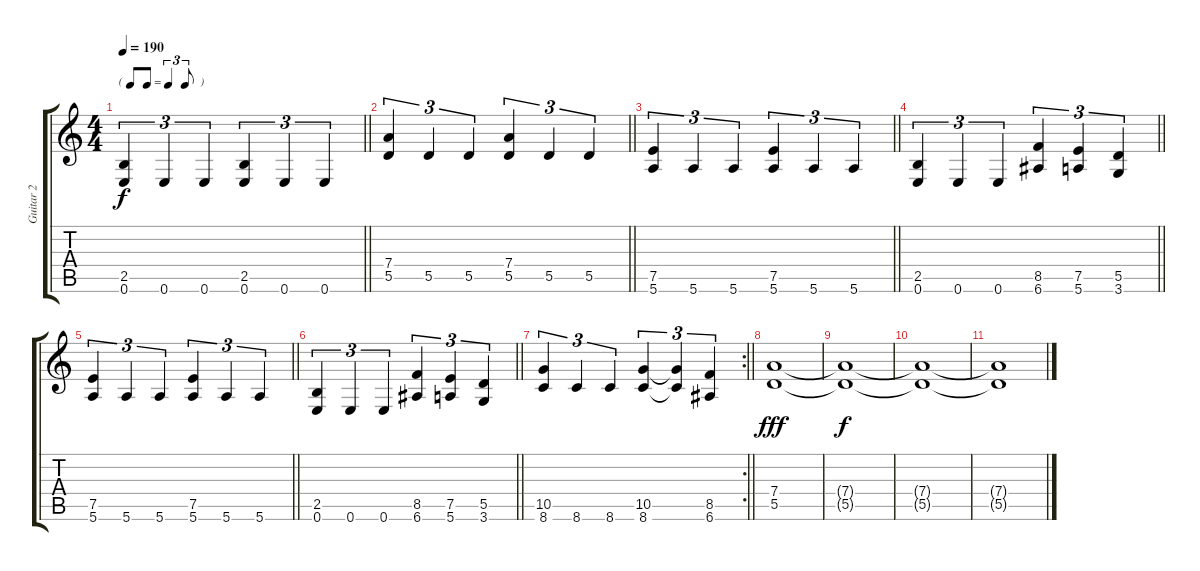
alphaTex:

\track ("Guitar 2" "Guitar 2") {instrument distortionguitar}
\staff {score tabs}
\tuning (E4 B3 G3 D3 A2 E2) {hide}
\ts (4 4)
\tf triplet8th
\tempo 190
\clef g2
\barLineRight lightlight
\ks c
(2.5 0.6).4{tu (3 2) dy f} 0.6.4{tu (3 2)} 0.6.4{tu (3 2)} (2.5 0.6).4{tu (3 2)} 0.6.4{tu (3 2)} 0.6.4{tu (3 2)} |
\barLineRight lightlight
(7.4 5.5).4{tu (3 2)} 5.5.4{tu (3 2)} 5.5.4{tu (3 2)} (7.4 5.5).4{tu (3 2)} 5.5.4{tu (3 2)} 5.5.4{tu (3 2)} |
\barLineRight lightlight
(7.5 5.6).4{tu (3 2)} 5.6.4{tu (3 2)} 5.6.4{tu (3 2)} (7.5 5.6).4{tu (3 2)} 5.6.4{tu (3 2)} 5.6.4{tu (3 2)} |
\barLineRight lightlight
(2.5 0.6).4{tu (3 2)} 0.6.4{tu (3 2)} 0.6.4{tu (3 2)} (8.5 6.6).4{tu (3 2)} (7.5 5.6).4{tu (3 2)} (5.5 3.6).4{tu (3 2)} |
\barLineRight lightlight
(7.5 5.6).4{tu (3 2)} 5.6.4{tu (3 2)} 5.6.4{tu (3 2)} (7.5 5.6).4{tu (3 2)} 5.6.4{tu (3 2)} 5.6.4{tu (3 2)} |
\barLineRight lightlight
(2.5 0.6).4{tu (3 2)} 0.6.4{tu (3 2)} 0.6.4{tu (3 2)} (8.5 6.6).4{tu (3 2)} (7.5 5.6).4{tu (3 2)} (5.5 3.6).4{tu (3 2)} |
\rc 2
\barLineRight lightlight
(10.5 8.6).4{tu (3 2)} 8.6.4{tu (3 2)} 8.6.4{tu (3 2)} (10.5 8.6).4{tu (3 2)} (10.5{t} 8.6{t}).4{tu (3 2)} (8.5 6.6).4{tu (3 2)} |
(7.4 5.5).1{dy fff} |
(7.4{t} 5.5{t}).1{dy f} |
(7.4{t} 5.5{t}).1 |
(7.4{t} 5.5{t}).1
